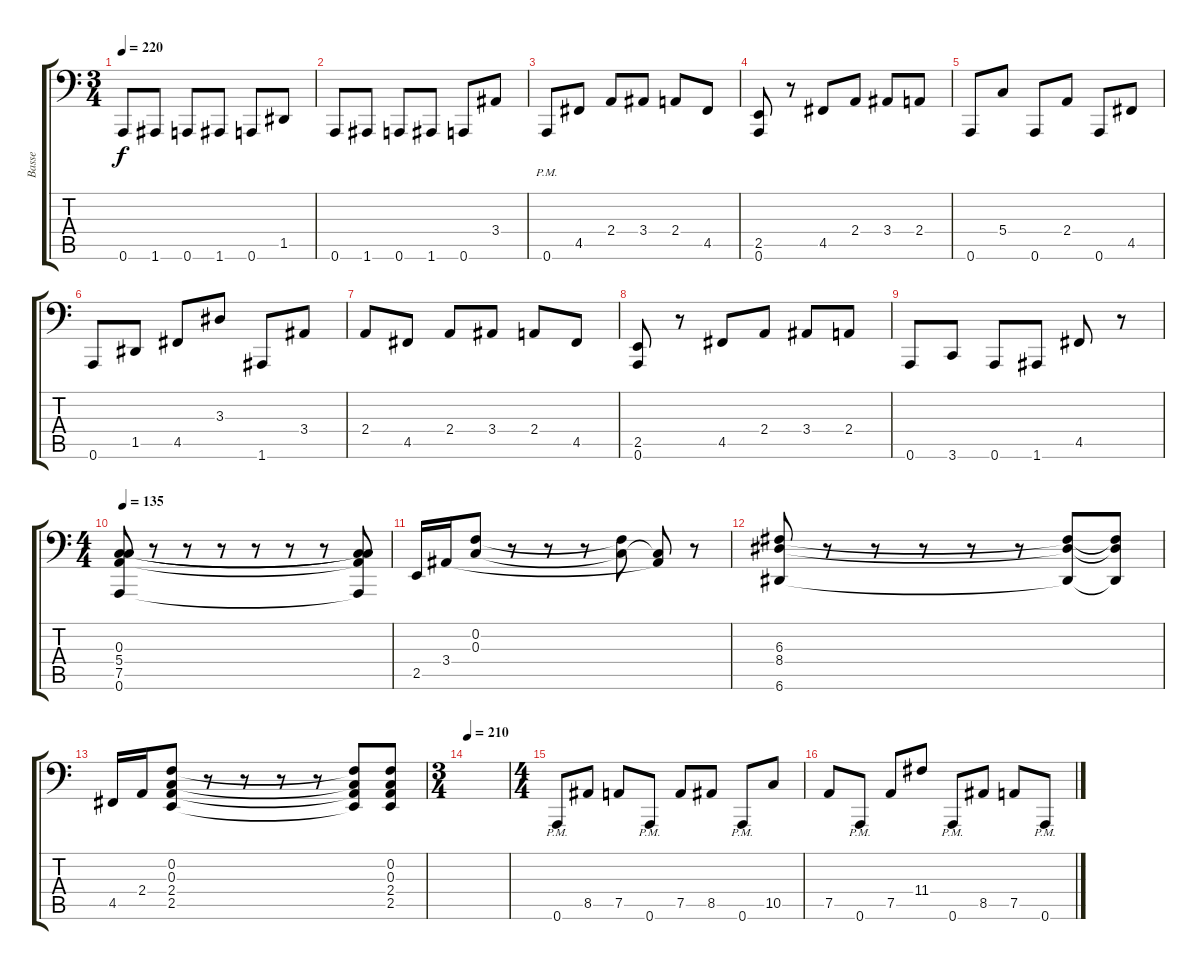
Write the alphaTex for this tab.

\track ("Basse" "Basse") {instrument electricbasspick}
\staff {score tabs}
\tuning (Bb2 F2 C2 G1 D1 A0) {hide}
\ts (3 4)
\tempo 220
\clef f4
\ks c
0.6.8{dy f} 1.6.8 0.6.8 1.6.8 0.6.8 1.5.8 |
0.6.8 1.6.8 0.6.8 1.6.8 0.6.8 3.4.8 |
0.6{pm}.8 4.5.8 2.4.8 3.4.8 2.4.8 4.5.8 |
(2.5 0.6).8 r.8 4.5.8 2.4.8 3.4.8 2.4.8 |
0.6.8 5.4.8 0.6.8 2.4.8 0.6.8 4.5.8 |
0.6.8 1.5.8 4.5.8 3.3.8 1.6.8 3.4.8 |
2.4.8 4.5.8 2.4.8 3.4.8 2.4.8 4.5.8 |
(2.5 0.6).8 r.8 4.5.8 2.4.8 3.4.8 2.4.8 |
0.6.8 3.6.8 0.6.8 1.6.8 4.5.8 r.8 |
\ts (4 4)
\tempo 135
(0.3 5.4 7.5 0.6).8 r.8 r.8 r.8 r.8 r.8 r.8 (0.3{t} 5.4{t} 7.5{t} 0.6{t}).8 |
2.5.16 3.4.16 (0.2 0.3).8 r.8 r.8 r.8 (0.2{t} 0.3{t}).8 (0.3{t} 3.4{t}).8 r.8 |
(6.3 8.4 6.6).8 r.8 r.8 r.8 r.8 r.8 (6.3{t} 8.4{t} 6.6{t}).8 (6.3{t} 8.4{t} 6.6{t}).8 |
4.5.16 2.4.16 (0.2 0.3 2.4 2.5).8 r.8 r.8 r.8 r.8 (0.2{t} 0.3{t} 2.4{t} 2.5{t}).8 (0.2 0.3 2.4 2.5).8 |
\ts (3 4)
\tempo 210
|
\ts (4 4)
0.6{pm}.8 8.5.8 7.5.8 0.6{pm}.8 7.5.8 8.5.8 0.6{pm}.8 10.5.8 |
7.5.8 0.6{pm}.8 7.5.8 11.4.8 0.6{pm}.8 8.5.8 7.5.8 0.6{pm}.8
